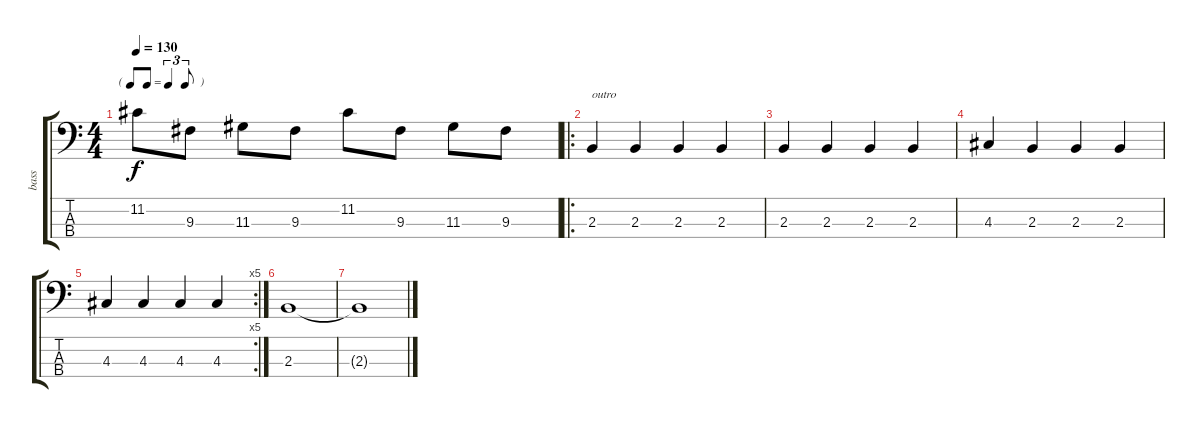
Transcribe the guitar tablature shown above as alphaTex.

\track ("bass" "bass") {instrument electricbassfinger}
\staff {score tabs}
\tuning (G2 D2 A1 E1) {hide}
\ts (4 4)
\tf triplet8th
\tempo 130
\clef f4
\ks c
11.2.8{dy f} 9.3.8 11.3.8 9.3.8 11.2.8 9.3.8 11.3.8 9.3.8 |
\ro
2.3.4{txt "outro"} 2.3.4 2.3.4 2.3.4 |
2.3.4 2.3.4 2.3.4 2.3.4 |
4.3.4 2.3.4 2.3.4 2.3.4 |
\rc 5
4.3.4 4.3.4 4.3.4 4.3.4 |
2.3.1 |
2.3{t}.1
